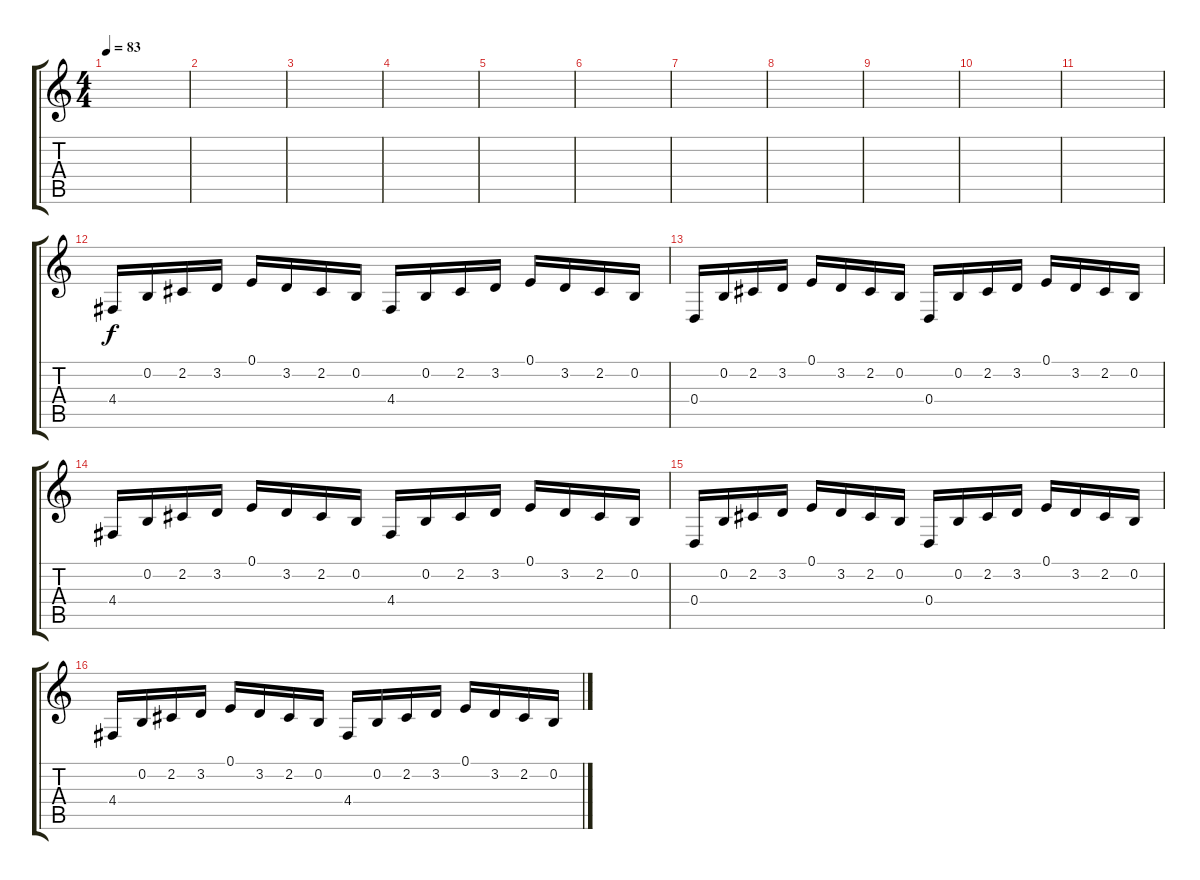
\track "" {instrument harpsichord}
\staff {score tabs}
\tuning (E4 B3 G3 D3 A2 E2) {hide}
\ts (4 4)
\tempo 83
\clef g2
\ks c
|
|
|
|
|
|
|
|
|
|
|
4.4.16 0.2.16 2.2.16 3.2.16 0.1.16 3.2.16 2.2.16 0.2.16 4.4.16 0.2.16 2.2.16 3.2.16 0.1.16 3.2.16 2.2.16 0.2.16 |
0.4.16 0.2.16 2.2.16 3.2.16 0.1.16 3.2.16 2.2.16 0.2.16 0.4.16 0.2.16 2.2.16 3.2.16 0.1.16 3.2.16 2.2.16 0.2.16 |
4.4.16 0.2.16 2.2.16 3.2.16 0.1.16 3.2.16 2.2.16 0.2.16 4.4.16 0.2.16 2.2.16 3.2.16 0.1.16 3.2.16 2.2.16 0.2.16 |
0.4.16 0.2.16 2.2.16 3.2.16 0.1.16 3.2.16 2.2.16 0.2.16 0.4.16 0.2.16 2.2.16 3.2.16 0.1.16 3.2.16 2.2.16 0.2.16 |
4.4.16 0.2.16 2.2.16 3.2.16 0.1.16 3.2.16 2.2.16 0.2.16 4.4.16 0.2.16 2.2.16 3.2.16 0.1.16 3.2.16 2.2.16 0.2.16
